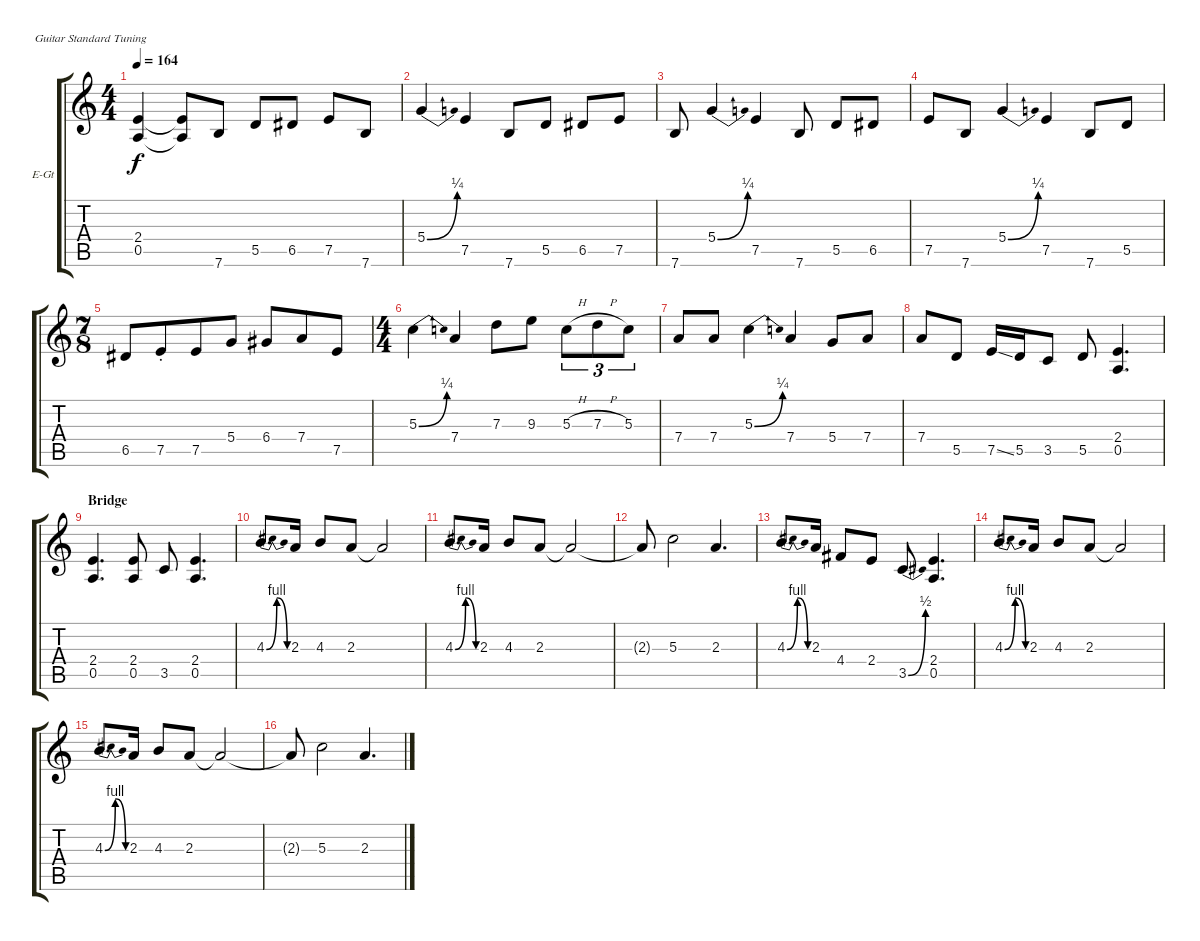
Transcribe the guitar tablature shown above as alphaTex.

\defaultSystemsLayout 4
\bracketExtendMode groupsimilarinstruments
\firstSystemTrackNameOrientation horizontal
\otherSystemsTrackNameOrientation horizontal
\track ("Electric Guitar 1" "E-Gt") {instrument electricguitarclean}
\staff {score tabs}
\tuning (E4 B3 G3 D3 A2 E2)
\ts (4 4)
\tempo 164
\clef g2
\ks c
(2.4 0.5).4{dy f} (2.4{t} 0.5{t}).8 7.6.8 5.5.8 6.5.8 7.5.8 7.6.8 |
5.4{be (bend 0 0 60 1)}.4 7.5.4 7.6.8 5.5.8 6.5.8 7.5.8 |
7.6.8 5.4{be (bend 0 0 60 1)}.4 7.5.4 7.6.8 5.5.8 6.5.8 |
7.5.8 7.6.8 5.4{be (bend 0 0 60 1)}.4 7.5.4 7.6.8 5.5.8 |
\ts (7 8)
6.5.8 7.5{st}.8 7.5.8 5.4.8 6.4.8 7.4.8 7.5.8 |
\ts (4 4)
5.3{be (bend 0 0 60 1)}.4 7.4.4 7.3.8 9.3.8 5.3{h}.8{tu (3 2)} 7.3{h}.8{tu (3 2)} 5.3.8{tu (3 2)} |
7.4.8 7.4.8 5.3{be (bend 0 0 60 1)}.4 7.4.4 5.4.8 7.4.8 |
7.4.8 5.5.8 7.5{ss}.16 5.5.16 3.5.8 5.5.8 (2.4 0.5).4{d} |
\section ("" "Bridge")
(2.4 0.5).4{d} (2.4 0.5).8 3.5.8 (2.4 0.5).4{d} |
4.3{be (bendrelease 0 0 30 4 30 4 60 0)}.8{d} 2.3.16 4.3.8 2.3.8 2.3{t}.2 |
4.3{be (bendrelease 0 0 30 4 30 4 60 0)}.8{d} 2.3.16 4.3.8 2.3.8 2.3{t}.2 |
2.3{t}.8 5.3.2 2.3.4{d} |
4.3{be (bendrelease 0 0 30 4 30 4 60 0)}.8{d} 2.3.16 4.4.8 2.4.8 3.5{be (bend 0 0 60 2)}.8 (2.4 0.5).4{d} |
4.3{be (bendrelease 0 0 30 4 30 4 60 0)}.8{d} 2.3.16 4.3.8 2.3.8 2.3{t}.2 |
4.3{be (bendrelease 0 0 30 4 30 4 60 0)}.8{d} 2.3.16 4.3.8 2.3.8 2.3{t}.2 |
2.3{t}.8 5.3.2 2.3.4{d}
